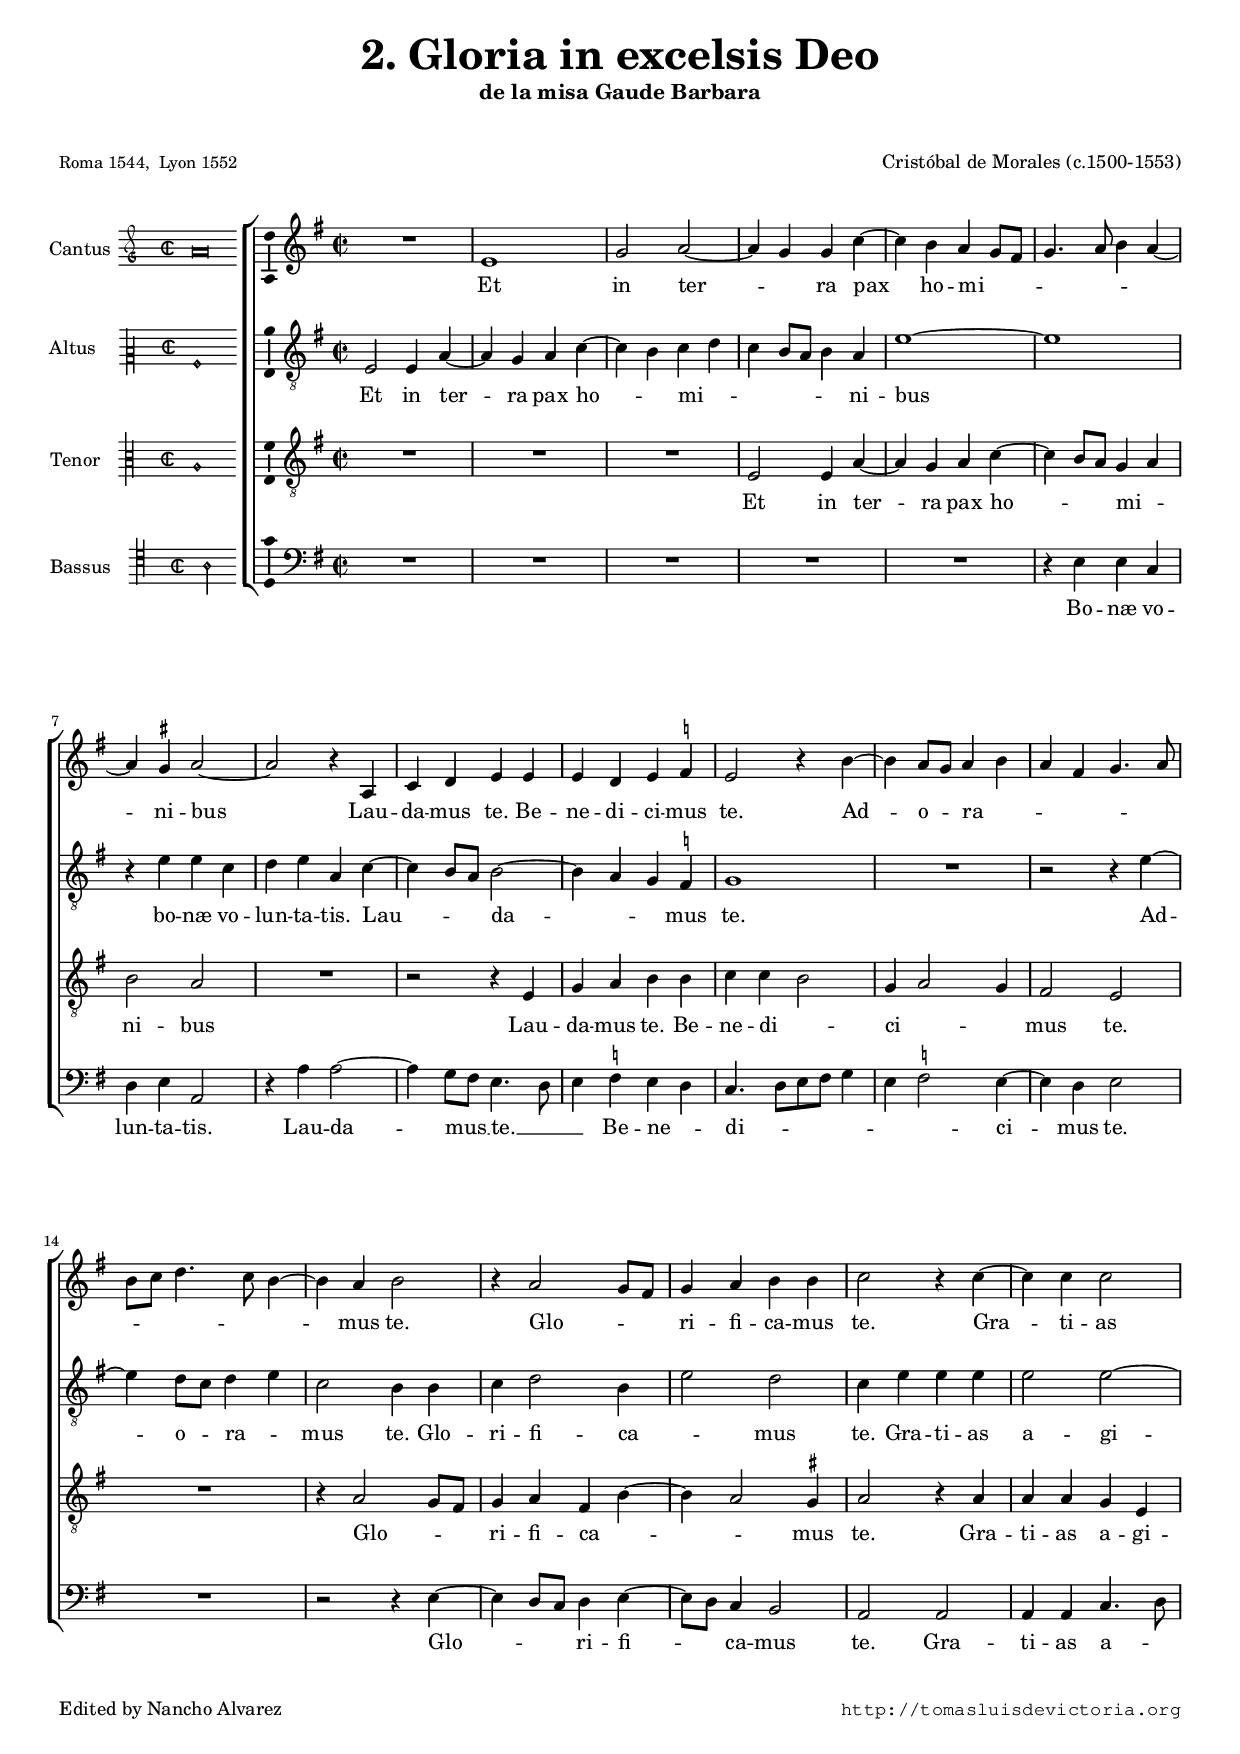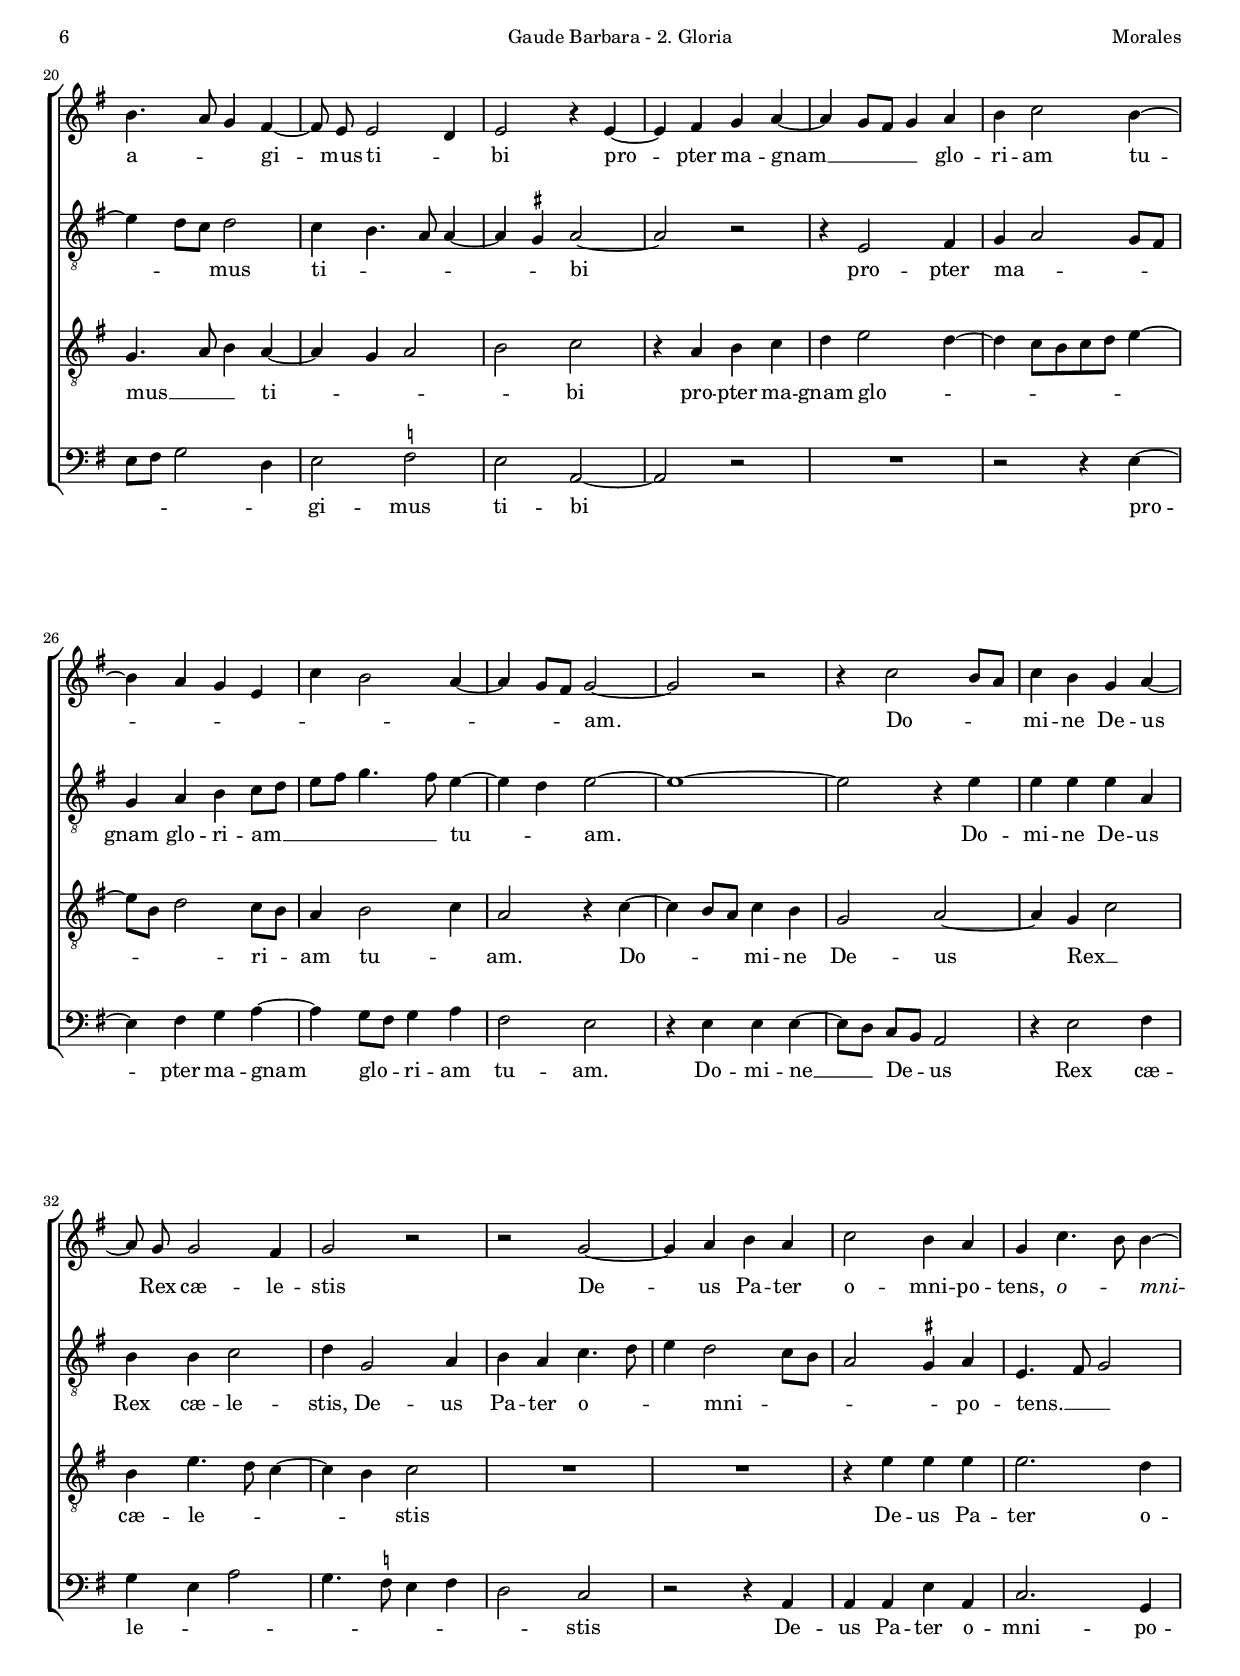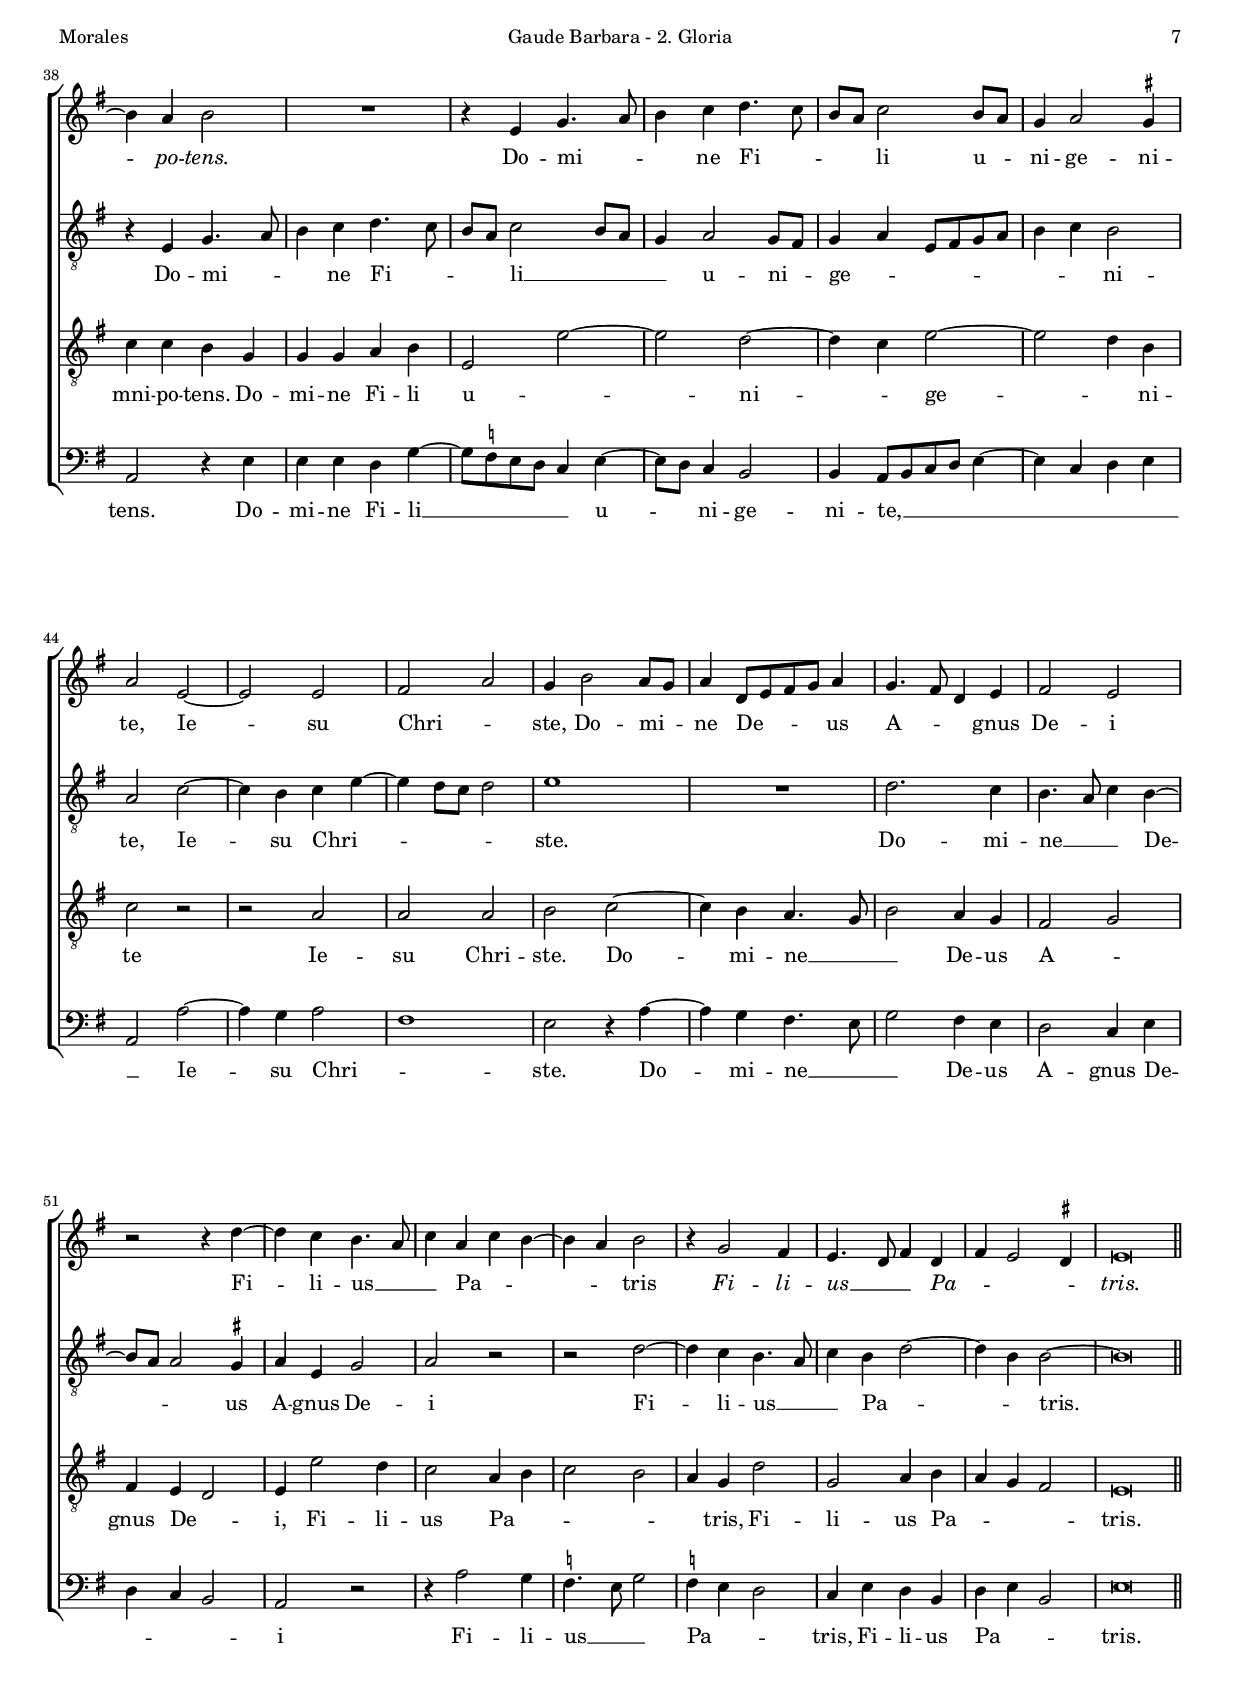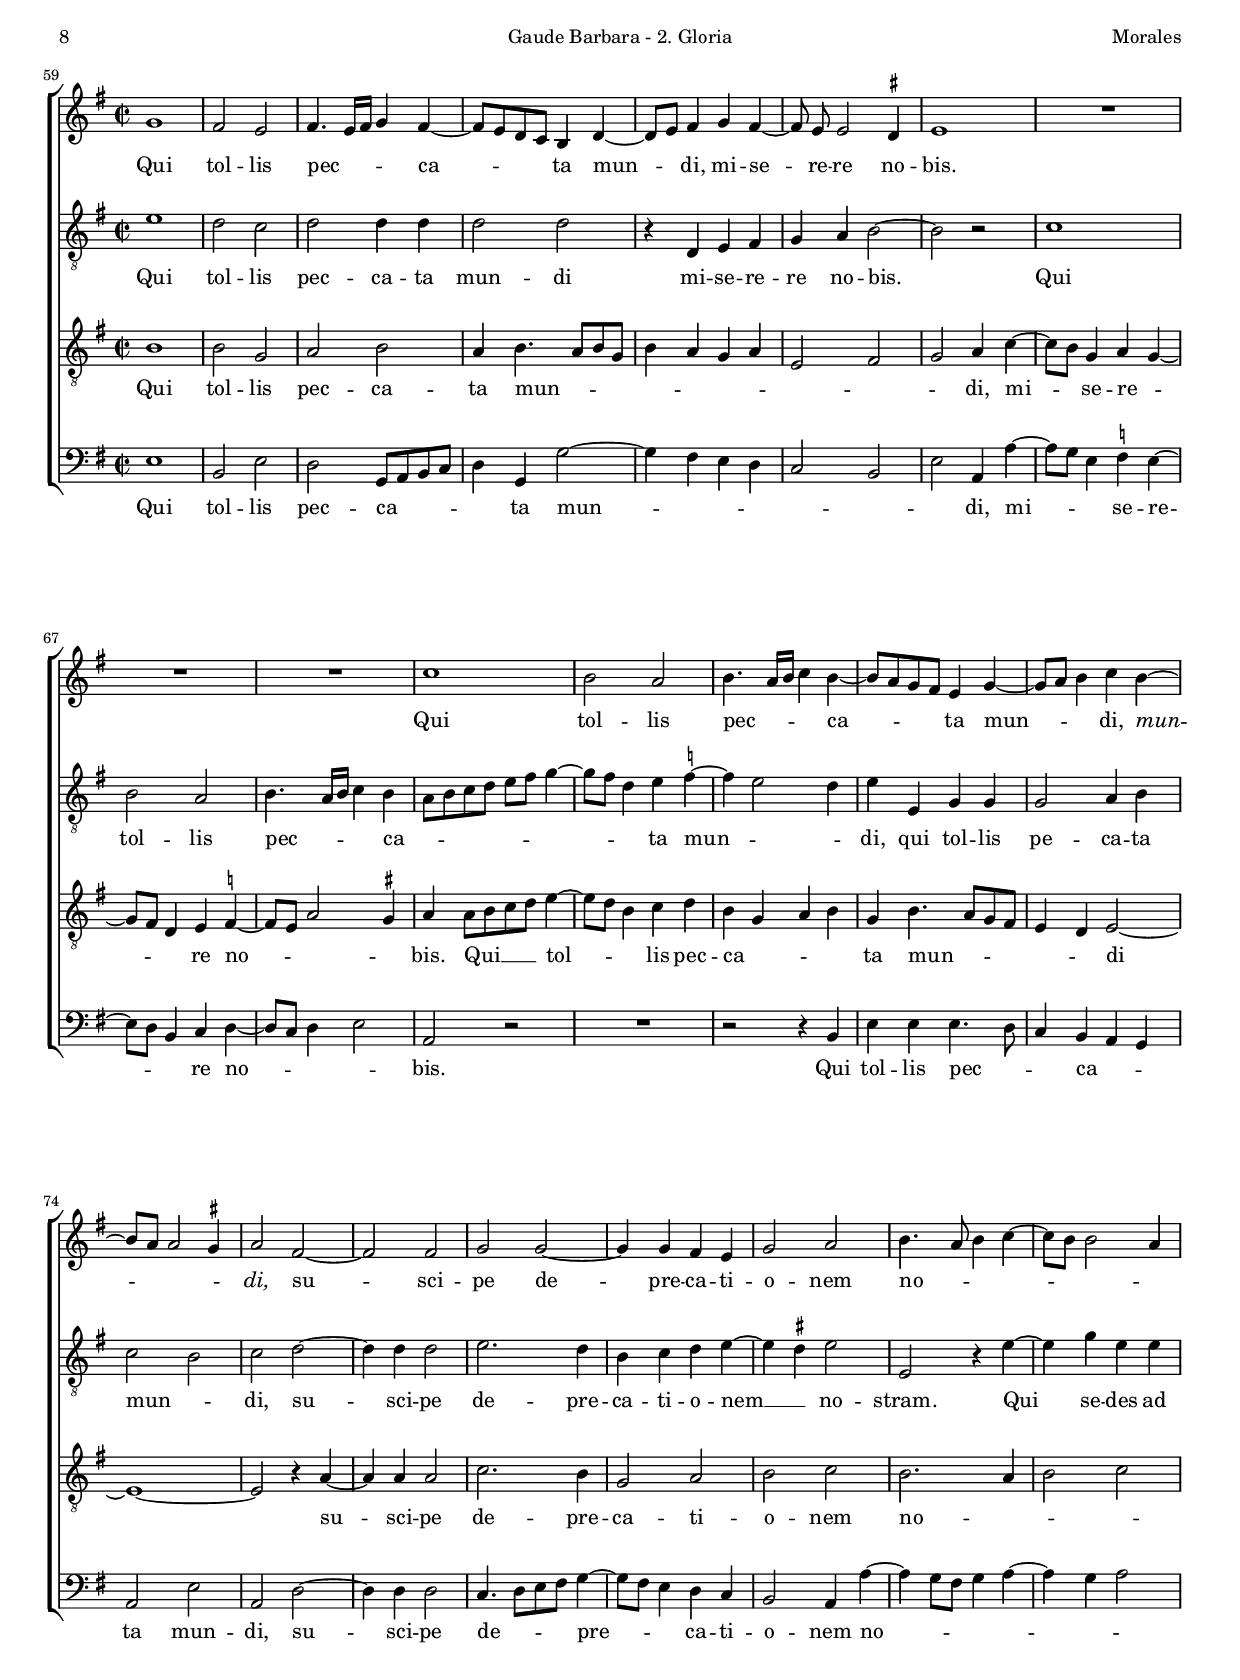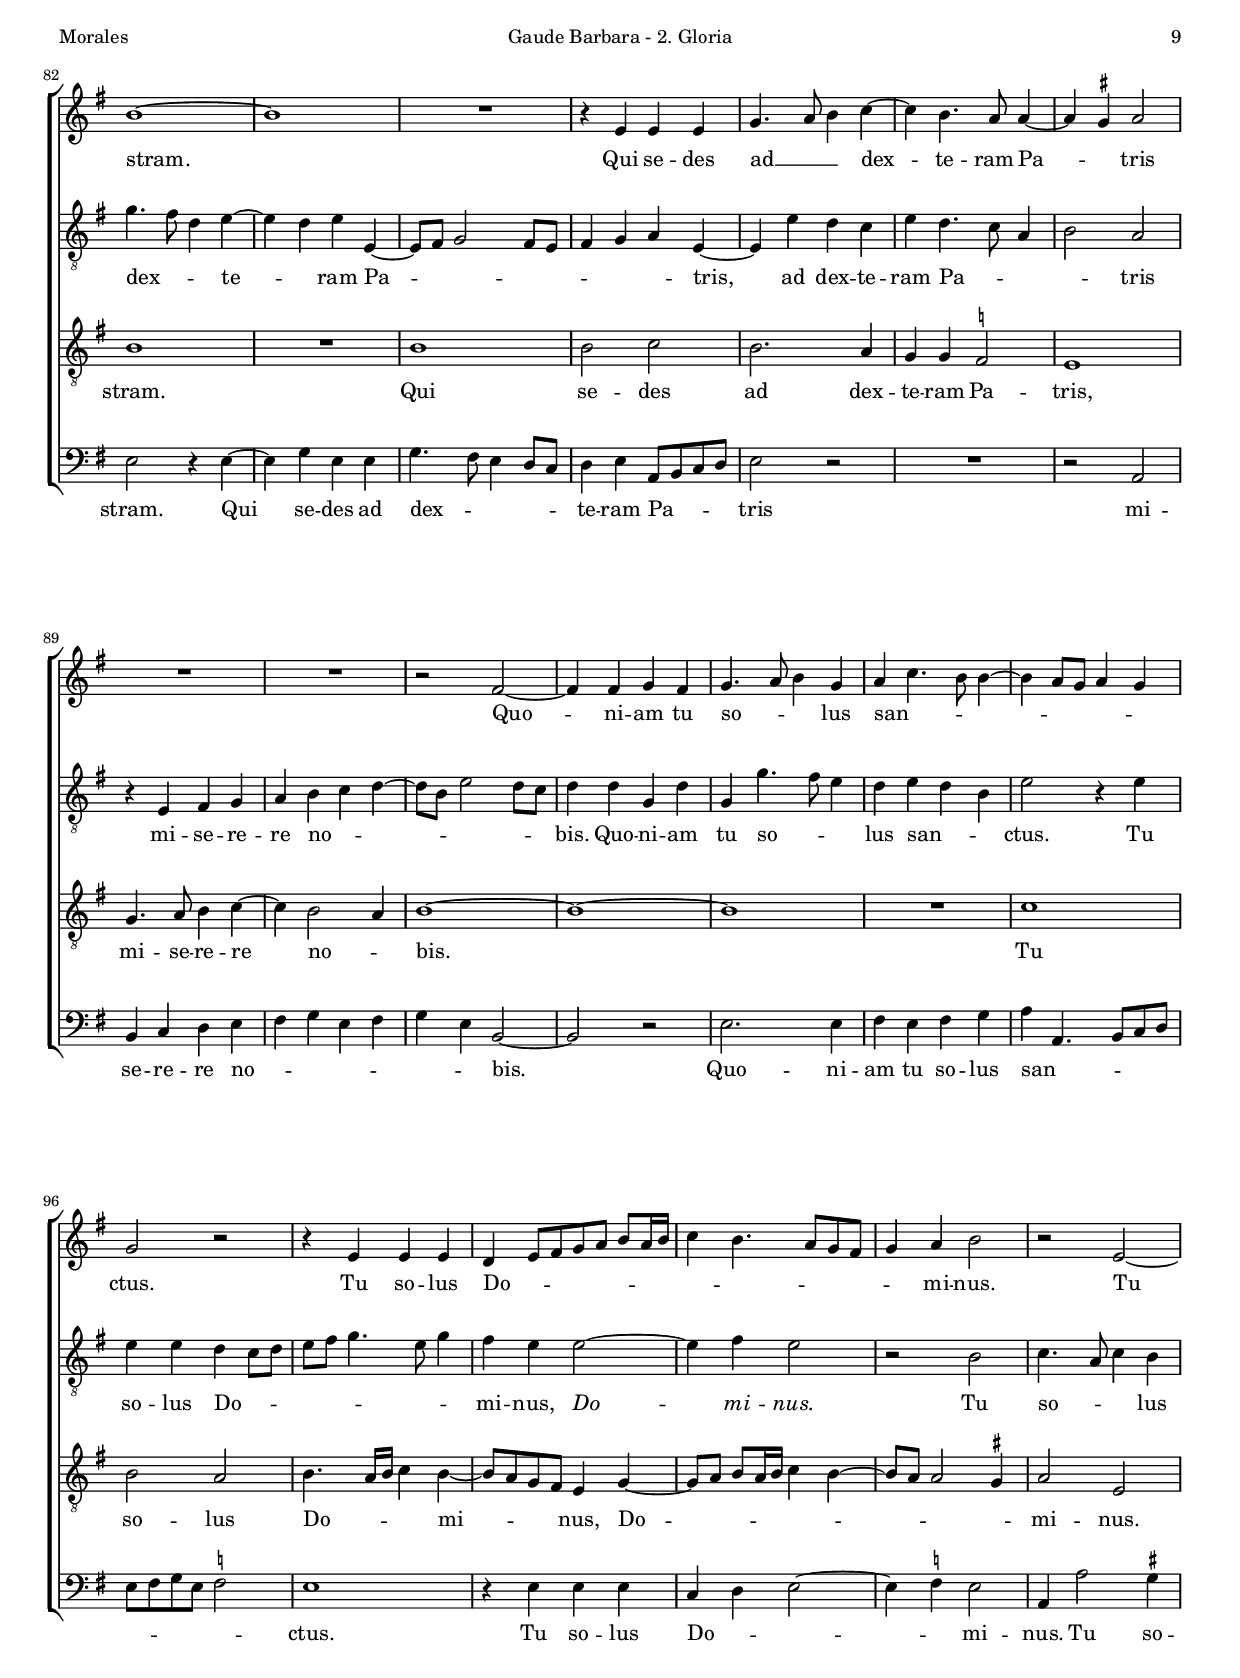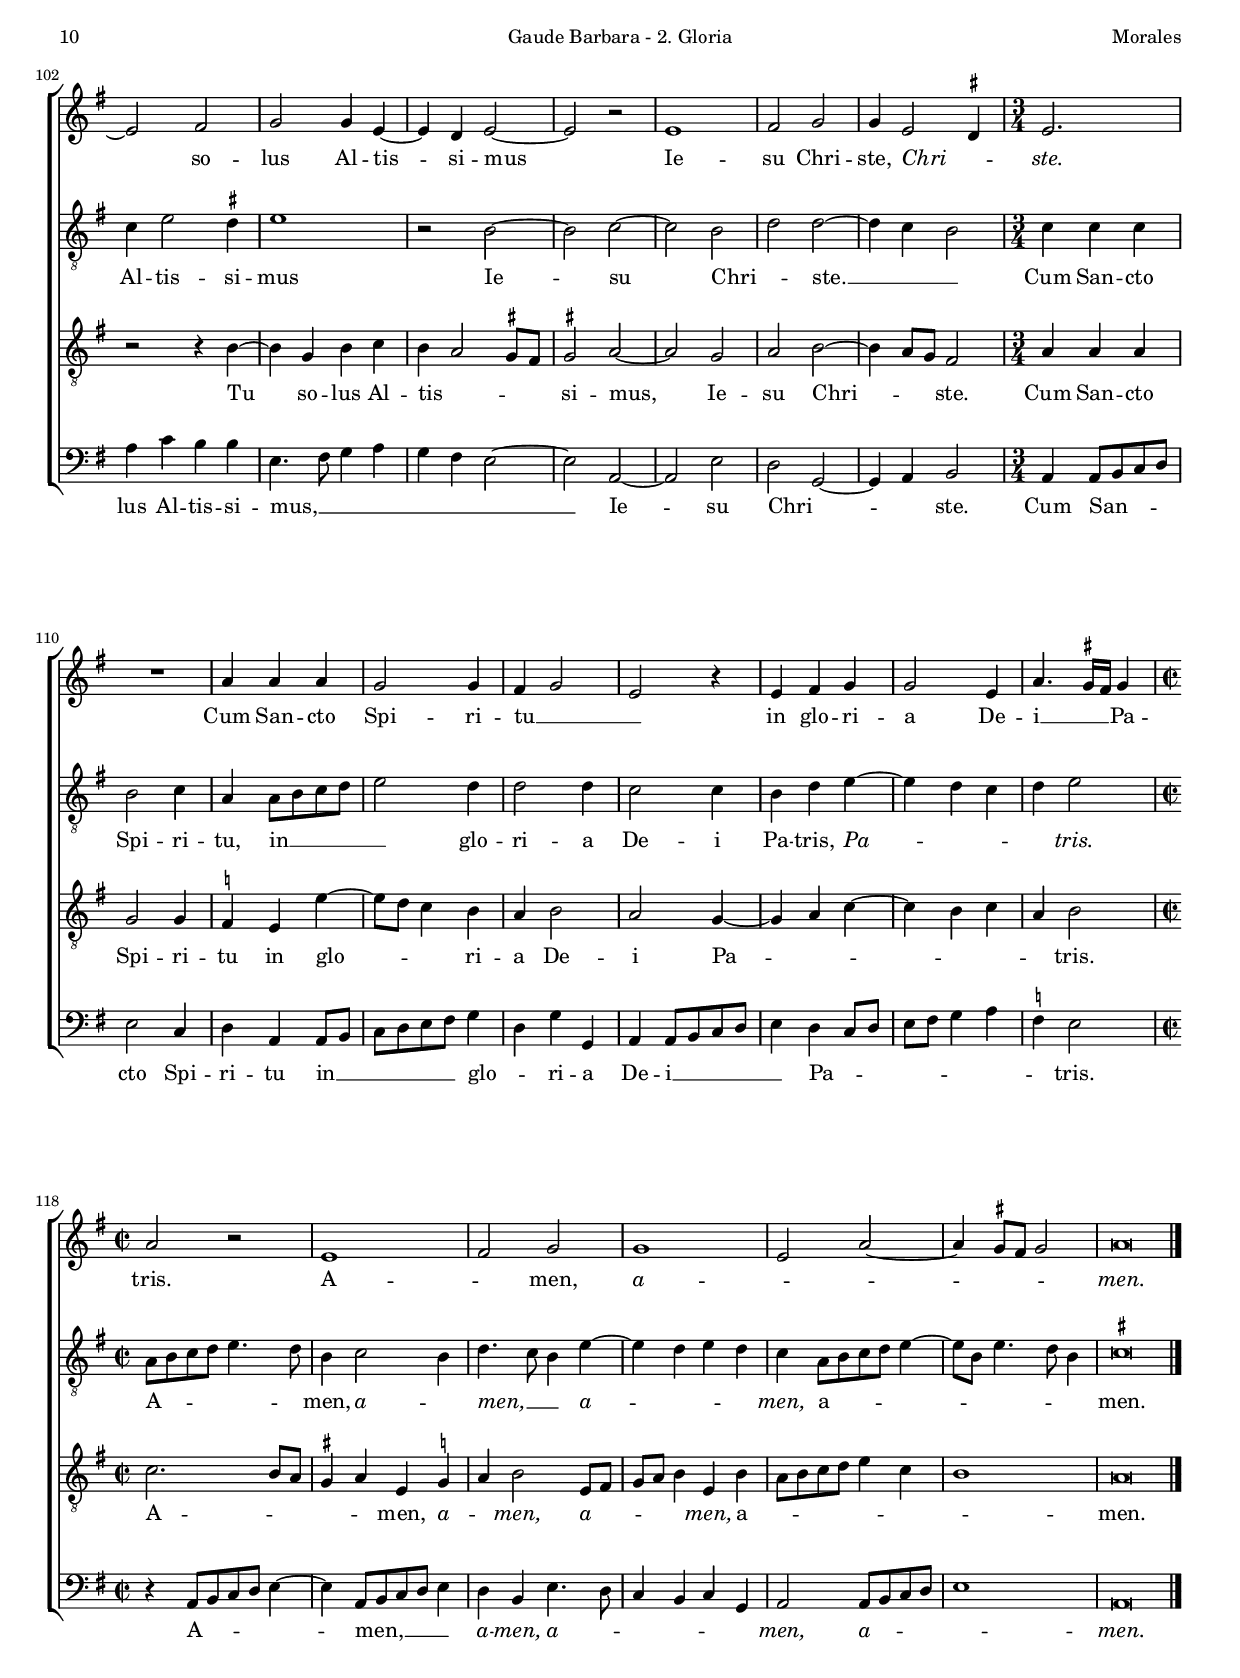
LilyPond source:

\version "2.18.0"

#(set-default-paper-size "a4")
#(set-global-staff-size 16.35)
#(ly:set-option 'point-and-click #f)
%mobile -s15.5 -i3.2

italicas=\override LyricText.font-shape = #'italic
rectas=\override LyricText.font-shape = #'upright
ss=\once \set suggestAccidentals = ##t
incipitwidth = 20

htitle="Gaude Barbara - 2. Gloria"
hcomposer="Morales"

\header {
	title=\markup{\fontsize #3 "2. Gloria in excelsis Deo"}
	subtitle="de la misa Gaude Barbara"
	subsubtitle=\markup{\column{" " " "}}
	composer="Cristóbal de Morales (c.1500-1553)"
        pdfauthor=\composer
	%opus="(-)"
	poet=\markup{\smaller "Roma 1544,  Lyon 1552"} 
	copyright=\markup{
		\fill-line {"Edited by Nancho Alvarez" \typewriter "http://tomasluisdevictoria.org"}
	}
%	tagline=""
}

global={\key c \major \time 2/2 \skip 1*58 \bar "||" \break 
	\once \override Score.TimeSignature.break-visibility = #'#(#f #t #t)
			\time 2/2 \skip 1*50 \bar "|"
			\time 3/4 \skip 1*3/4*9 \bar "|"
			\time 2/2 \skip 1*7 \bar "|."

}


cantus=\relative c''{
	R1
	a1
	c2 d ~
	d4 c c f ~
	f e d c8 b
	c4. d8 e4 d ~
	d \ss cis d2 ~
	d r4 d, 
	f g a a
	a g a \ss bes
	a2 r4 e' ~
	e d8 c d4 e
	d b c4. d8 
	e f g4. f8 e4 ~
	e d e2
	r4 d2 c8 b
	c4 d e e
	f2 r4 f ~
	f f f2
	e4. d8 c4 b ~
	b8 \noBeam a a2 g4
	a2 r4 a ~
	a b c d ~
	d c8 b c4 d
	e4 f2 e4 ~
	e d c a
	f'4 e2 d4 ~
	d4 c8 b c2 ~
	c r
	r4 f2 e8 d
	f4 e c d ~
	d8 \noBeam c c2 b4
	c2 r
	r c ~
	c4 d e d
	f2 e4 d
	c f4. e8 e4 ~
	e d e2
	R1
	r4 a, c4. d8
	e4 f g4. f8
	e8 d f2 e8 d
	c4 d2 \ss cis4
	d2 a ~
	a a
	b d
	c4 e2 d8 c
	d4 g,8[ a b c] d4
	c4. b8 g4 a
	b2 a
	r2 r4 g' ~
	g f e4. d8 
	f4 d f e ~
	e d e2
	r4 c2 b4
	a4. g8 b4 g
	b4 a2 \ss gis4
	a\breve*1/2
	c1
	b2 a
	b4. a16 b c4 b ~
	b8 a g f e4 g ~
	g8 a b4 c b4 ~
	b8 \noBeam a a2 \ss gis4
	a1
	R1*3
	f'1
	e2 d
	e4. d16 e
	f4 e ~
	e8 d c b a4 c ~
	c8 d e4 f e ~
	e8 d d2 \ss cis4
	d2 b ~
	b b
	c c ~
	c4 c b a
	c2 d
	e4. d8 e4 f ~
	f8 e e2 d4
	e1 ~
	e
	R1
	r4 a, a a
	c4. d8 e4 f ~
	f4 e4. d8 d4 ~
	d \ss cis4 d2
	R1*2
	r2 b ~
	b4 b c b
	c4. d8 e4 c
	d f4. e8 e4 ~
	e4 d8 c d4 c
	c2 r
	r4 a a a
	g a8[ b c d] e[ d16 e]
	f4 e4. d8 c b
	c4 d e2
	r2 a, ~
	a b
	c c4 a ~
	a4 g a2 ~
	a r
	a1
	b2 c
	c4 a2 \ss gis4
	a2.
	R1*3/4
	d4 d d
	c2 c4
	b c2
	a r4
	a4 b c
	c2 a4
	d4. \ss cis16 b cis4
	d2 r
	a1
	b2 c 
	c1
	a2 d ~
	d4 \ss cis8 b cis2
	d\breve*1/2
}

altus=\relative c'{
	a2 a4 d ~
	d c d f ~
	f e f g
	f e8 d e4 d
	a'1 ~
	a
	r4 a a f
	g a d, f ~
	f e8 d e2 ~
	e4 d c \ss bes
	c1
	R1
	r2 r4 a' ~
	a g8 f g4 a
	f2 e4 e
	f g2 e4
	a2 g
	f4 a a a
	a2 a ~
	a4 g8 f g2f4 e4. d8 d4 ~
	d \ss cis d2 ~
	d r
	r4 a2 b4
	c4 d2 c8 b
	c4 d e f8 g
	a b c4. b8 a4 ~
	a g a2 ~
	a1 ~
	a2 r4 a
	a a a d,
	e e f2
	g4 c,2 d4
	e d f4. g8
	a4 g2 f8 e
	d2 \ss cis4 d
	a4. b8 c2
	r4 a c4. d8
	e4 f g4. f8
	e8 d f2 e8 d
	c4 d2 c8 b
	c4 d a8 b c d
	e4 f e2
	d f ~
	f4 e f a ~
	a g8 f g2
	a1
	R1
	g2. f4
	e4. d8 f4 e ~
	e8 d d2 \ss cis4
	d4 a c2
	d r
	r g ~
	g4 f e4. d8
	f4 e g2 ~
	g4 e e2 ~
	e\breve*1/2
	a1
	g2 f
	g2 g4 g
	g2 g
	r4 g, a b
	c d e2 ~
	e r
	f1
	e2 d
	e4. d16 e f4 e
	d8 e f g a b c4 ~ 
	c8 b g4 a \ss bes ~
	bes a2 g4
	a a, c c
	c2 d4 e
	f2 e
	f g ~
	g4 g g2
	a2. g4
	e4 f g a ~
	a \ss gis a2
	a, r4 a' ~
	a4 c a a
	c4. b8 g4 a ~
	a g a a, ~
	a8 b c2 b8 a
	b4 c d a ~
	a a' g f
	a g4. f8 d4
	e2 d
	r4 a b c
	d e f g ~
	g8 e a2 g8 f
	g4 g c, g'
	c, c'4. b8 a4
	g a g e
	a2 r4 a
	a a g f8 g
	a b c4. a8 c4
	b a a2 ~
	a4 b a2
	r2 e
	f4. d8 f4 e
	f a2 \ss gis4
	a1
	r2 e ~
	e2 f ~
	f e 
	g g ~
	g4 f e2
	f4 f f
	e2 f4
	d d8 e f g
	a2 g4 g2
	g4 
	f2 f4
	e g a ~
	a g f
	g a2
	d,8 e f g a4. g8
	e4 f2 e4
	g4. f8 e4 a ~
	a4 g a g
	f d8[ e f g] a4 ~
	a8 e a4. g8 e4
	\ss fis\breve*1/2 
}

tenor=\relative c'{
	R1*3
	a2 a4 d ~
	d4 c d f ~
	f e8 d c4 d
	e2 d
	R1
	r2 r4 a
	c d e e
	f f e2
	c4 d2
	c4
	b2 a
	R1
	r4 d2 c8 b
	c4 d b e ~
	e d2 \ss cis4
	d2 r4 d
	d d c a
	c4. d8 e4 d ~
	d c d2
	e f
	r4 d e f
	g a2 g4 ~
	g4 f8[ e f g] a4 ~
	a8 e g2 f8 e
	d4 e2 f4
	d2 r4 f ~
	f e8 d f4 e
	c2 d ~
	d4 c f2
	e4 a4. g8 f4 ~
	f e f2
	R1*2
	r4 a a a
	a2. g4
	f f e c
	c c d e
	a,2 a' ~
	a g ~
	g4 f a2 ~a g4 e
	f2 r
	r d
	d d
	e f ~
	f4 e d4. c8
	e2 d4 c
	b2 c
	b4 a g2
	a4 a'2 g4
	f2 d4 e
	f2 e
	d4 c g'2
	c,2 d4 e
	d c b2
	a\breve*1/2
	e'1
	e2 c
	d e
	d4 e4. d8 e c
	e4 d c d
	a2 b
	c d4 f ~
	f8 e c4 d c ~
	c8 b g4 a \ss bes ~
	bes8 a d2 \ss cis4d4 d8[ e f g] a4 ~
	a8 g e4 f g
	e c d e
	c e4. d8 c b 
	a4 g a2 ~
	a1 ~
	a2 r4 d ~
	d d d2
	f2. e4 
	c2 d
	e f
	e2. d4
	e2 f
	e1
	R1
	e1
	e2 f 
	e2. d4
	c c \ss bes2
	a1
	c4. d8 e4 f ~
	f e2 d4
	e1 ~
	e ~
	e
	R1
	f1
	e2 d
	e4. d16 e f4 e ~
	e8 d c b a4 c ~
	c8[ d] e[ d16 e] f4 e ~
	e8 d d2 \ss cis4
	d2 a
	r2 r4 e' ~
	e c e f
	e d2 \ss cis8 b
	\ss cis2 d ~
	d c
	d e ~
	e4 d8 c b2
	d4 d d
	c2 c4
	\ss bes a a' ~
	a8 g f4 e
	d e2
	d c4 ~
	c d f ~
	f e f
	d e2
	f2. e8 d
	\ss cis4 d a \ss c
	d4 e2 a,8 b
	c d e4 a, e'
	d8 e f g a4 f
	e1
	d\breve*1/2
}

bassus=\relative c'{
	R1*5
	r4 a a f
	g a d,2
	r4 d' d2 ~
	d4 c8 b a4. g8
	a4 \ss bes a g
	f4. g8[ a b] c4
	a4 \ss bes2 a4 ~
	a g a2
	R1
	r2 r4 a ~
	a4 g8 f g4 a ~
	a8 g f4 e2
	d d
	d4 d f4. g8
	a b c2 g4
	a2 \ss bes
	a d, ~
	d r
	R1
	r2 r4 a' ~
	a b c d ~
	d c8 b c4 d
	b2 a
	r4 a a a ~
	a8[ g] f[ e] d2
	r4 a'2 b4
	c a d2
	c4. \ss bes8 a4 bes
	g2 f
	r2 r4 d
	d d a' d,
	f2. c4
	d2 r4 a'4
	a a g c ~
	c8 \ss bes a g f4 a ~
	a8 g f4 e2
	e4 d8[ e f g] a4 ~
	a f g a
	d,2 d' ~
	d4 c d2
	b1
	a2 r4 d ~
	d c b4. a8
	c2 b4 a
	g2 f4 a
	g f e2
	d r
	r4 d'2 c4
	\ss bes4. a8 c2
	\ss bes4 a g2
	f4 a g e
	g a e2
	a\breve*1/2
	a1
	e2 a
	g2 c,8 d e f
	g4 c, c'2 ~
	c4 b a g
	f2 e
	a d,4 d' ~
	d8 c a4 \ss bes a ~
	a8 g e4 f g ~
	g8 f g4 a2
	d,2 r
	R1
	r2 r4 e
	a a a4. g8
	f4 e d c
	d2 a'
	d, g ~
	g4 g g2
	f4. g8[ a b] c4 ~
	c8 b a4 g f
	e2 d4 d'4 ~
	d4 c8 b c4 d ~
	d4 c d2
	a2 r4 a ~
	a c a a
	c4. b8 a4 g8 f
	g4 a d,8 e f g
	a2 r
	R1
	r2 d,
	e4 f g a
	b c a b
	c a e2 ~
	e r
	a2. a4
	b a b c
	d d,4. e8 f g
	a b c a \ss bes2
	a1
	r4 a a a
	f g a2 ~
	a4 \ss bes a2
	d,4 d'2 \ss cis4
	d f e e 
	a,4. b8 c4 d
	c b a2 ~
	a d, ~
	d a'
	g c, ~
	c4 d e2
	d4 d8 e f g
	a2 f4
	g d d8 e
	f g a b c4
	g c c,
	d4 d8 e f g
	a4 g f8 g
	a b c4 d
	\ss bes4 a2
	r4 d,8[ e f g] a4 ~
	a d,8[ e f g] a4 
	g4 e a4. g8
	f4 e f c
	d2 d8 e f g
	a1
	d,\breve*1/2
}

textocantus=\lyricmode{
Et in ter -- _ ra pax ho -- mi -- _ _ _ _ _ _ ni -- bus
Lau -- da -- mus te.
Be -- ne -- di -- ci -- mus te.
Ad -- o -- _ ra -- _ _ _ _ _ _ _ _ _ _ mus te.
Glo -- _ _ ri -- fi -- ca -- mus te.
Gra -- ti -- as a -- _ _ gi -- mus ti -- _ bi
pro -- pter ma -- gnam __ _ _ _ glo -- ri -- am tu -- _ _ _ _ _ _ _ _ am.
Do -- _ _ mi -- ne De -- us Rex cæ -- le -- stis
De -- us Pa -- ter o -- mni -- po -- tens,
\italicas
o -- _ mni -- po -- tens.
\rectas 
Do -- mi -- _ _ ne Fi -- _ _ _ li u -- _ ni -- ge -- ni -- te,
Ie -- su Chri -- _ ste,
Do -- mi -- _ ne De -- _ _ _ us
A -- _ _ gnus De -- i
Fi -- li -- us __ _ _ Pa -- _ _ _ tris
\italicas Fi -- li -- us __ _ _ Pa -- _ _ _ tris. \rectas
Qui tol -- lis pec -- _ _ _ ca -- _ _ _ ta mun -- _ di,
mi -- se -- re -- re no -- bis.
Qui tol -- lis pec -- _ _ _ ca -- _ _ _ ta mun -- _ _ di,
\italicas mun -- _ _ _ di, \rectas 
su -- sci -- pe de -- pre -- ca -- ti -- o -- nem
no -- _ _ _ _ _ _ stram.
Qui se -- des ad __ _ _ dex -- te -- ram Pa -- _ tris
Quo -- ni -- am tu so -- _ _ lus san -- _ _ _ _ _ _ _ ctus.
Tu so -- lus Do -- _ _ _ _ _ _ _ _ _ _ _ _ _ mi -- nus.
Tu so -- lus Al -- tis -- si -- mus
Ie -- su Chri -- ste,
\italicas Chri -- _ ste. \rectas 
Cum San -- cto Spi -- ri -- tu __ _ _ 
in glo -- ri -- a De -- i __ _ _ Pa -- tris.
A -- _ men,
\italicas 
a -- _ _ _ _ _ men.
}

textoaltus=\lyricmode{
Et in ter -- ra pax ho -- _ mi -- _ _ _ _ _ ni -- bus
bo -- næ vo -- lun -- ta -- tis.
Lau -- _ _ da -- _ _ mus te.
Ad -- o -- _ ra -- _ mus te.
Glo -- ri -- fi -- ca -- _ mus te.
Gra -- ti -- as a -- gi -- _ _ mus ti -- _ _ _ _ bi
pro -- pter ma -- _ _ _ gnam glo -- ri -- am __ _ _ _ _ _ tu -- _ am.
Do -- mi -- ne De -- us Rex cæ -- le -- stis,
De -- us Pa -- ter o -- _ _ mni -- _ _ _ _ po -- tens. __ _ _ 
Do -- mi -- _ _ ne Fi -- _ _ _ li __ _ _ _ u -- ni -- _ ge -- _ _ _ _ _ _ _ ni -- te,
Ie -- su Chri -- _ _ _ _ ste.
Do -- mi -- ne __ _ _ De -- _ _ us A -- gnus De -- i
Fi -- li -- us __ _ _ Pa -- _ _ tris.
Qui tol -- lis pec -- ca -- ta mun -- di
mi -- se -- re -- re no -- bis.
Qui tol -- lis pec -- _ _ _ ca -- _ _ _ _ _ _ _ _ _ ta mun -- _ _ di,
qui tol -- lis pe -- ca -- ta mun -- _ di,
su -- sci -- pe de -- pre -- ca -- ti -- o -- nem __ _ no -- stram.
Qui se -- des ad dex -- _ _ te -- _ ram Pa -- _ _ _ _ _ _ _ tris,
ad dex -- te -- ram Pa -- _ _ _ tris
mi -- se -- re -- re no -- _ _ _ _ _ _ bis.
Quo -- ni -- am tu so -- _ _ lus san -- _ _ ctus.
Tu so -- lus Do -- _ _ _ _ _ _ _ mi -- nus,
\italicas 
Do -- mi -- nus.
\rectas 
Tu so -- _ _ lus Al -- tis -- si -- mus
Ie -- su Chri -- _ ste. __ _ _ 
Cum San -- cto Spi -- ri -- tu,
in __ _ _ _ _ glo -- ri -- a De -- i Pa -- tris,
\italicas 
Pa -- _ _ _ tris.
\rectas 
A -- _ _ _ _ _ men,
\italicas 
a -- _ men, __ _ _ 
a -- _ _ _ men,
\rectas 
a -- _ _ _ _ _ _ _ _ men.
}

textotenor=\lyricmode{
Et in ter -- ra pax ho -- _ _ mi -- _ ni -- bus
Lau -- da -- mus te. 
Be -- ne -- di -- _ ci -- _ _ mus te.
Glo -- _ _ ri -- fi -- ca -- _ _ mus te.
Gra -- ti -- as a -- gi -- mus __ _ _ ti -- _ _ _ bi
pro -- pter ma -- gnam glo -- _ _ _ _ _ _ _ _ ri -- _ am tu -- _ am.
Do -- _ _ mi -- ne De -- us Rex __ _ cæ -- le -- _ _ _ stis
De -- us Pa -- ter o -- mni -- po -- tens.
Do -- mi -- ne Fi -- li u -- _ ni -- _ ge -- _ ni -- te
Ie -- su Chri -- ste.
Do -- mi -- ne __ _ _ De -- us
A -- _ gnus De -- _ i,
Fi -- li -- us Pa -- _ _ _ _ tris,
Fi -- li -- us Pa -- _ _ _ tris.
Qui tol -- lis pec -- ca -- ta mun -- _ _ _ _ _ _ _ _ _ _ di,
mi -- _ se -- re -- _ _ _ re no -- _ _ _ bis.
Qui __ _ _ _ tol -- _ _ lis pec -- ca -- _ _ _ ta mun -- _ _ _ _ _ di
su -- sci -- pe de -- pre -- ca -- ti -- o -- nem
no -- _ _ _ stram.
Qui se -- des ad dex -- te -- ram Pa -- tris,
mi -- se -- re -- re no -- _ bis.
Tu so -- lus Do -- _ _ _ mi -- _ _ _ nus,
Do -- _ _ _ _ _ _ _ _ _ mi -- nus.
Tu so -- lus Al -- tis -- _ _ _ si -- mus,
Ie -- su Chri -- _ _ ste.
Cum San -- cto Spi -- ri -- tu in glo -- _ _ ri -- a De -- i
Pa -- _ _ _ _ _ tris.
A -- _ _ _ _ men,
\italicas 
a -- _ men,
a -- _ _ _ _ men,
\rectas 
a -- _ _ _ _ _ _ _ men.
}

textobassus=\lyricmode{
Bo -- næ vo -- lun -- ta -- tis.
Lau -- da -- mus __ _ te. __ _ _ 
Be -- ne -- _ di -- _ _ _ _ _ _ ci -- mus te.
Glo -- _ _ ri -- fi -- _ ca -- mus te.
Gra -- ti -- as a -- _ _ _ _ _ gi -- mus ti -- bi
pro -- pter ma -- gnam glo -- _ ri -- am tu -- am.
Do -- mi -- ne __ _ De -- _ us
Rex cæ -- le -- _ _ _ _ _ _ _ stis
De -- us Pa -- ter o -- mni -- po -- tens.
Do -- mi -- ne Fi -- li __ _ _ _ _ u -- _ ni -- ge -- ni -- te, __ _ _ _ _ _ _ _ _ 
Ie -- su Chri -- _ ste.
Do -- mi -- ne __ _ _ De -- us 
A -- gnus De -- _ _ _ i
Fi -- li -- us __ _ _ Pa -- _ _ tris,
Fi -- li -- us Pa -- _ _ tris.
Qui tol -- lis pec -- ca -- _ _ _ _ ta mun -- _ _ _ _ _ _ di,
mi -- _ _ se -- re -- _ _ re no -- _ _ _ bis.
Qui tol -- lis pec -- _ _ ca -- _ _ ta mun -- di,
su -- sci -- pe de -- _ _ _ pre -- _ _ ca -- ti -- o -- nem
no -- _ _ _ _ _ _ stram.
Qui se -- des ad dex -- _ _ _ _ te -- ram Pa -- _ _ _ tris
mi -- se -- re -- re no -- _ _ _ _ _ _ bis.
Quo -- ni -- am tu so -- lus san -- _ _ _ _ _ _ _ _ _ ctus.
Tu so -- lus Do -- _ _ _ mi -- nus.
Tu so -- lus Al -- tis -- si -- mus, __ _ _ _ _ _ _ 
Ie -- su Chri -- _ _ ste.
Cum San -- _ _ _ cto Spi -- ri -- tu
in __ _ _ _ _ _ glo -- _ ri -- a
De -- i __ _ _ _ _ 
Pa -- _ _ _ _ _ _ _ tris.
A -- _ _ _ _ men, __ _ _ _ _ 
\italicas 
a -- men,
a -- _ _ _ _ _ men,
a -- _ _ _ _ men.
}


incipitcantus=\markup{
	\score{
		{ 
		\set Staff.instrumentName="Cantus "
		\override NoteHead.style = #'neomensural
		\override Staff.TimeSignature.style = #'neomensural
		\cadenzaOn 
		\clef "petrucci-g"
		\key c \major
		\time 2/2
		a'\breve
		} 
	\layout { line-width=\incipitwidth indent = 0 }
	}
}

incipitaltus=\markup{
	\score{
		{ 
		\set Staff.instrumentName="Altus    "
		\override NoteHead.style = #'neomensural 
		\override Staff.TimeSignature.style = #'neomensural
		\cadenzaOn 
		\clef "petrucci-c2"
		\key c \major
		\time 2/2
		a1
		} 
	\layout { line-width=\incipitwidth indent = 0 }
	}
}


incipittenor=\markup{
	\score{
		{ 
		\set Staff.instrumentName="Tenor   "
		\override NoteHead.style = #'neomensural 
		\override Staff.TimeSignature.style = #'neomensural
		\cadenzaOn 
		\clef "petrucci-c3"
		\key c \major
		\time 2/2
		a1
		} 
	\layout { line-width=\incipitwidth indent=0 }
	}
}

incipitbassus=\markup{
	\score{
		{ 
		\set Staff.instrumentName="Bassus   "
		\override NoteHead.style = #'neomensural
		\override Staff.TimeSignature.style = #'neomensural
		\cadenzaOn 
		\clef "petrucci-c4"
		\key c \major
		\time 2/2
		a2
		} 
	\layout { line-width=\incipitwidth indent = 0 }
	}
}


\score {\transpose c' g{
\new ChoirStaff<<

	\new Staff <<\global
	\new Voice="v1" {
		\set Staff.instrumentName=\incipitcantus
		\clef "treble"
		\cantus }
	\new Lyrics \lyricsto "v1" {\textocantus }
	>>

	\new Staff <<\global
	\new Voice="v2" {
		\set Staff.instrumentName=\incipitaltus
		\clef "G_8"
		\altus }
	\new Lyrics \lyricsto "v2" {\textoaltus }
	>>
	
	\new Staff <<\global
	\new Voice="v3" {
		\set Staff.instrumentName=\incipittenor
		\clef "G_8"
		\tenor }
	\new Lyrics \lyricsto "v3" {\textotenor }
	>>

	\new Staff <<\global
	\new Voice="v4" {
		\set Staff.instrumentName=\incipitbassus
		\clef "bass"
		\bassus }
	\new Lyrics \lyricsto "v4" {\textobassus }
	>>
	
>>

	} % transpose

\layout{ 
	\context {\Lyrics 
		\override VerticalAxisGroup.staff-affinity = #UP
		\override VerticalAxisGroup.nonstaff-relatedstaff-spacing =
			#'((basic-distance . 0) (minimum-distance . 0) (padding . 1))
		\override LyricText.font-size = #1.2
		\override LyricHyphen.minimum-distance = #0.5
	}
	\context {\Score 
		\override BarNumber.padding = #2 
	}
	\context {\Voice 
		%melismaBusyProperties = #'()
		%autoBeaming = ##f
	}
	%\context { \Staff \RemoveEmptyStaves }
	\context {\Staff 
		\override VerticalAxisGroup.staff-staff-spacing =
			#'((basic-distance . 11) (minimum-distance . 0) (padding . 1))
		\consists Ambitus_engraver 
		\override LigatureBracket.padding = #1
	}
}

%\midi {}

}


\paper{
	evenHeaderMarkup=\markup  \fill-line { \fromproperty #'page:page-number-string \htitle \hcomposer }
	oddHeaderMarkup= \markup  \fill-line { \on-the-fly #not-first-page \hcomposer \on-the-fly #not-first-page \htitle \on-the-fly #not-first-page \fromproperty #'page:page-number-string }
	%system-count=8
	%page-count=5
	ragged-last-bottom = ##f
	indent=3.3\cm
	system-system-spacing =
	#'((basic-distance . 20) (minimum-distance . 0) (padding . 5))
	top-system-spacing = % header
	#'((basic-distance . 8) (minimum-distance . 0) (padding . 0))
	last-bottom-spacing = % footer
	#'((basic-distance . 12) (minimum-distance . 0) (padding . 0))
	%top-markup-spacing #'basic-distance = 0
	markup-system-spacing #'basic-distance = 20


first-page-number=5
}